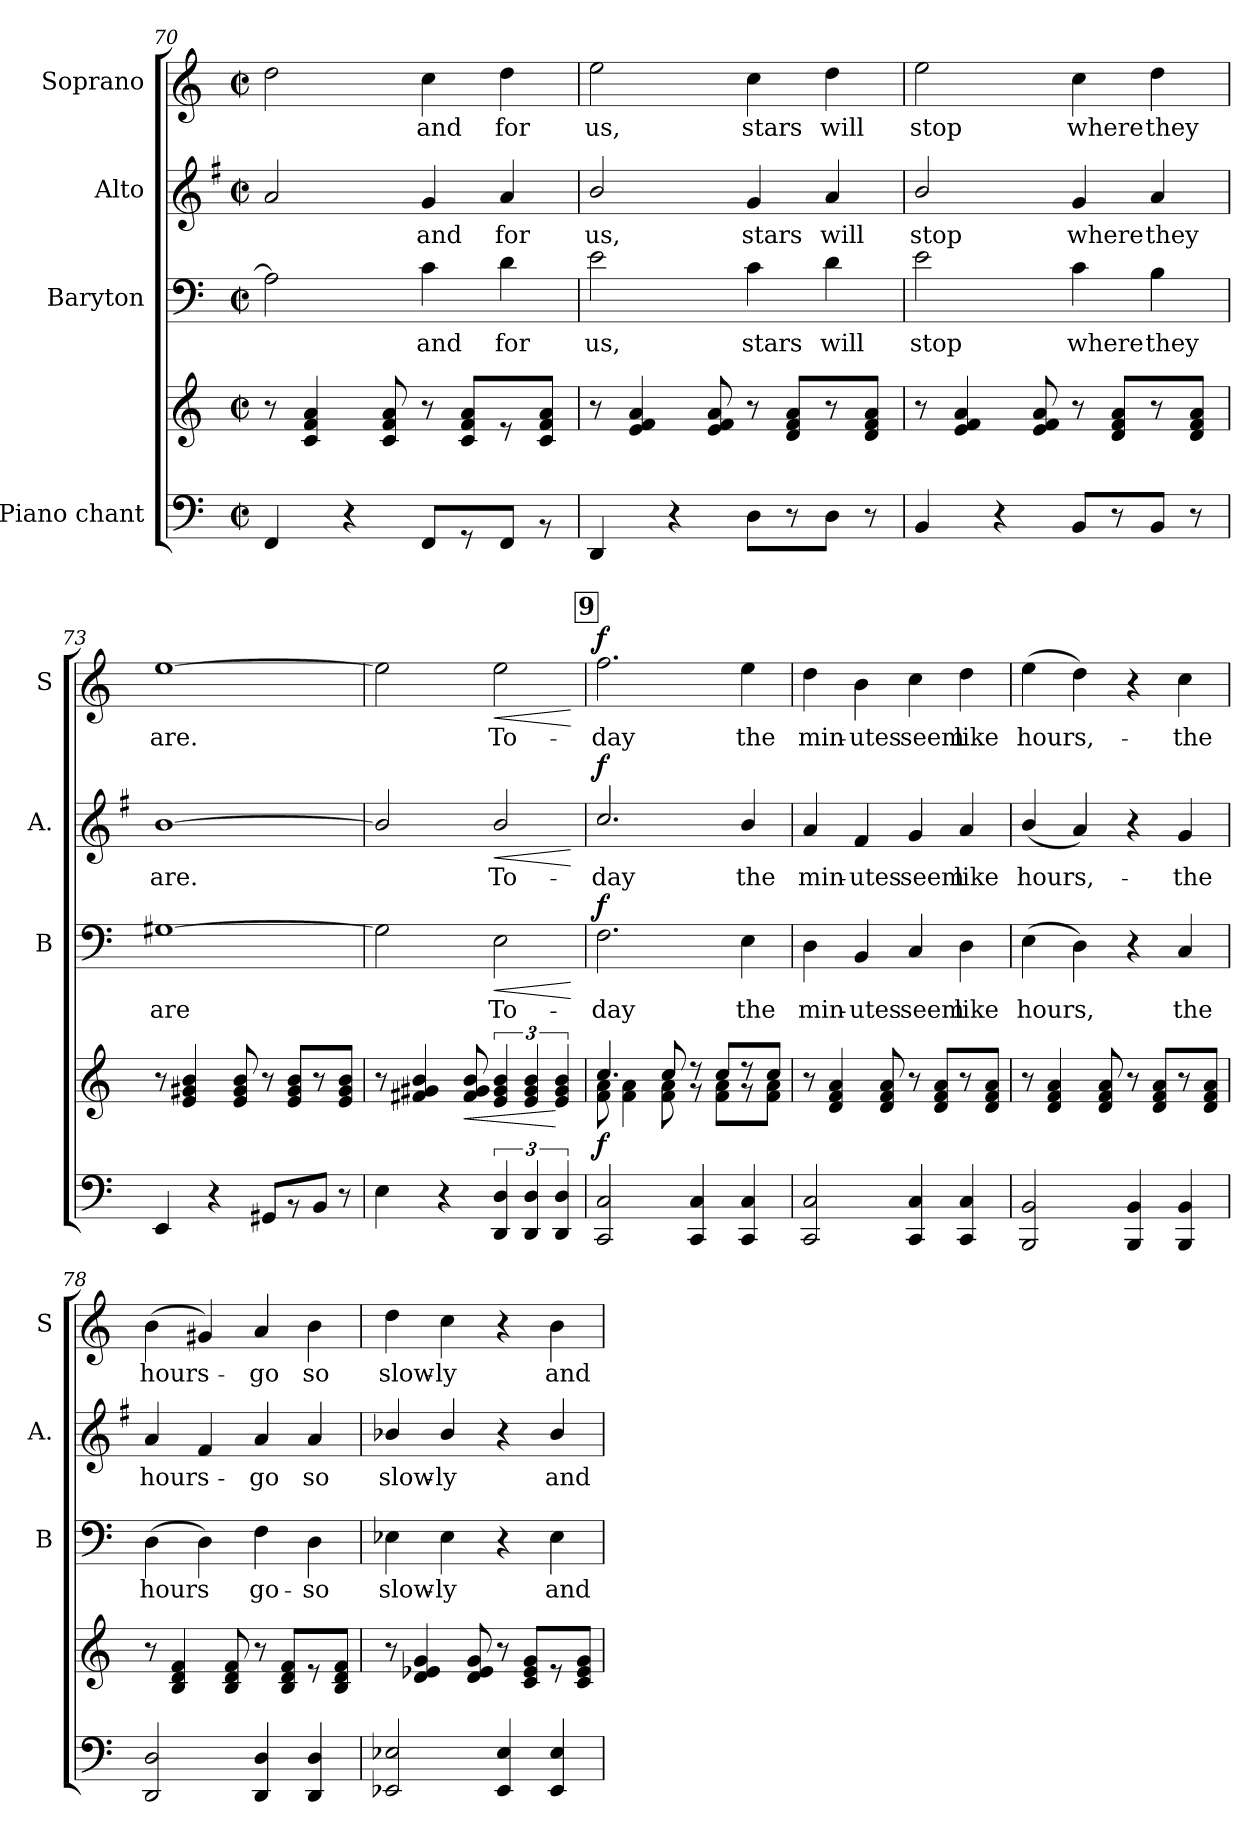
**kern	**kern	**dynam	**kern	**text	**dynam	**kern	**text	**dynam	**kern	**text	**dynam
*part4	*part4	*part4	*part3	*part3	*part3	*part2	*part2	*part2	*part1	*part1	*part1
*staff5	*staff4	*staff4/5	*staff3	*staff3	*staff3	*staff2	*staff2	*staff2	*staff1	*staff1	*staff1
*I"Piano chant	*	*	*I"Baryton	*	*	*I"Alto	*	*	*I"Soprano	*	*
*	*	*	*I'B	*	*	*I'A.	*	*	*I'S	*	*
*clefF4	*clefG2	*	*clefF4	*	*	*clefG2	*	*	*clefG2	*	*
*	*	*	*	*	*	*ITrd4c7	*	*	*	*	*
*k[]	*k[]	*	*k[]	*	*	*k[]	*	*	*k[]	*	*
*C:	*C:	*	*C:	*	*	*C:	*	*	*C:	*	*
*M2/2	*M2/2	*	*M2/2	*	*	*M2/2	*	*	*M2/2	*	*
*met(c|)	*met(c|)	*	*met(c|)	*	*	*met(c|)	*	*	*met(c|)	*	*
=70	=70	=70	=70	=70	=70	=70	=70	=70	=70	=70	=70
4FF/	8r	.	2A\]	.	.	2d/	.	.	2dd\	.	.
.	4c/ 4f/ 4a/	.	.	.	.	.	.	.	.	.	.
4r	.	.	.	.	.	.	.	.	.	.	.
.	8c/ 8f/ 8a/	.	.	.	.	.	.	.	.	.	.
8FF/L	8r	.	4c\	and	.	4c/	-and	.	4cc\	-and	.
8r	8c/ 8f/ 8a/L	.	.	.	.	.	.	.	.	.	.
8FF/J	8r	.	4d\	for	.	4d/	for	.	4dd\	for	.
8rBB	8c/ 8f/ 8a/J	.	.	.	.	.	.	.	.	.	.
=71	=71	=71	=71	=71	=71	=71	=71	=71	=71	=71	=71
4DD/	8r	.	2e\	us,	.	2e/	us,	.	2ee\	us,	.
.	4e/ 4f/ 4a/	.	.	.	.	.	.	.	.	.	.
4r	.	.	.	.	.	.	.	.	.	.	.
.	8e/ 8f/ 8a/	.	.	.	.	.	.	.	.	.	.
8D\L	8r	.	4c\	stars	.	4c/	stars	.	4cc\	stars	.
8r	8d/ 8f/ 8a/L	.	.	.	.	.	.	.	.	.	.
8D\J	8r	.	4d\	will	.	4d/	will	.	4dd\	will	.
8r	8d/ 8f/ 8a/J	.	.	.	.	.	.	.	.	.	.
!!LO:LB:g=z
=72	=72	=72	=72	=72	=72	=72	=72	=72	=72	=72	=72
4BB/	8r	.	2e\	stop	.	2e/	stop	.	2ee\	stop	.
.	4e/ 4f/ 4a/	.	.	.	.	.	.	.	.	.	.
4r	.	.	.	.	.	.	.	.	.	.	.
.	8e/ 8f/ 8a/	.	.	.	.	.	.	.	.	.	.
8BB/L	8r	.	4c\	where	.	4c/	where	.	4cc\	where	.
8r	8d/ 8f/ 8a/L	.	.	.	.	.	.	.	.	.	.
8BB/J	8r	.	4B\	they	.	4d/	they	.	4dd\	they	.
8r	8d/ 8f/ 8a/J	.	.	.	.	.	.	.	.	.	.
=73	=73	=73	=73	=73	=73	=73	=73	=73	=73	=73	=73
4EE/	8r	.	[1G#X	-are	.	[1e	-are.	.	[1ee	-are.	.
.	4e/ 4g#X/ 4b/	.	.	.	.	.	.	.	.	.	.
4r	.	.	.	.	.	.	.	.	.	.	.
.	8e/ 8g#/ 8b/	.	.	.	.	.	.	.	.	.	.
8GG#X/L	8r	.	.	.	.	.	.	.	.	.	.
8r	8e/ 8g#/ 8b/L	.	.	.	.	.	.	.	.	.	.
8BB/J	8r	.	.	.	.	.	.	.	.	.	.
8r	8e/ 8g#/ 8b/J	.	.	.	.	.	.	.	.	.	.
=74	=74	=74	=74	=74	=74	=74	=74	=74	=74	=74	=74
4E\	8r	.	2G#\]	.	.	2e/]	.	.	2ee\]	.	.
.	4f#X/ 4g#X/ 4b/	.	.	.	.	.	.	.	.	.	.
4r	.	.	.	.	.	.	.	.	.	.	.
!	!	!LO:HP:b	!	!	!	!	!	!	!	!	!
.	8f#/ 8g#/ 8b/	<	.	.	.	.	.	.	.	.	.
!	!	!	!	!	!LO:HP:b	!	!	!LO:HP:b	!	!	!LO:HP:b
6DD/ 6D/	6e/ 6g#/ 6b/	.	2E\	To-	<	2e/	To-	<	2ee\	To-	<
6DD/ 6D/	6e/ 6g#/ 6b/	.	.	.	.	.	.	.	.	.	.
6DD/ 6D/	6e/ 6g#/ 6b/	[	.	.	.	.	.	.	.	.	.
.	.	.	.	.	[	.	.	[	.	.	[
!!LO:REH:place=s1:a:B:fs=10.8:t=9
=75	=75	=75	=75	=75	=75	=75	=75	=75	=75	=75	=75
*	*^	*	*	*	*	*	*	*	*	*	*
!	!	!	!LO:DY:b	!	!	!LO:DY:b	!	!	!LO:DY:b	!	!	!LO:DY:b
2CC/ 2C/	4.cc/	8f\ 8a\	f	2.F\	-day	f	2.f/	-day	f	2.ff\	-day	f
.	.	4f\ 4a\	.	.	.	.	.	.	.	.	.	.
.	8cc/	8f\ 8a\	.	.	.	.	.	.	.	.	.	.
4CC/ 4C/	8r	8r	.	.	.	.	.	.	.	.	.	.
.	8cc/L	8f\ 8a\L	.	.	.	.	.	.	.	.	.	.
4CC/ 4C/	8r	8r	.	4E\	the	.	4e/	the	.	4ee\	the	.
.	8cc/J	8f\ 8a\J	.	.	.	.	.	.	.	.	.	.
*	*v	*v	*	*	*	*	*	*	*	*	*	*
=76	=76	=76	=76	=76	=76	=76	=76	=76	=76	=76	=76
2CC/ 2C/	8r	.	4D\	min-	.	4d/	min-	.	4dd\	min-	.
.	4d/ 4f/ 4a/	.	.	.	.	.	.	.	.	.	.
.	.	.	4BB/	-utes	.	4B/	-utes	.	4b\	-utes	.
.	8d/ 8f/ 8a/	.	.	.	.	.	.	.	.	.	.
4CC/ 4C/	8r	.	4C/	seem	.	4c/	seem	.	4cc\	seem	.
.	8d/ 8f/ 8a/L	.	.	.	.	.	.	.	.	.	.
4CC/ 4C/	8r	.	4D\	like	.	4d/	like	.	4dd\	like	.
.	8d/ 8f/ 8a/J	.	.	.	.	.	.	.	.	.	.
=77	=77	=77	=77	=77	=77	=77	=77	=77	=77	=77	=77
2BBB/ 2BB/	8r	.	(>4E\	hours,	.	(>4e/	hours,-	.	(>4ee\	hours,-	.
.	4d/ 4f/ 4a/	.	.	.	.	.	.	.	.	.	.
.	.	.	4D\)	.	.	4d/)	.	.	4dd\)	.	.
.	8d/ 8f/ 8a/	.	.	.	.	.	.	.	.	.	.
4BBB/ 4BB/	8r	.	4r	.	.	4r	.	.	4r	.	.
.	8d/ 8f/ 8a/L	.	.	.	.	.	.	.	.	.	.
4BBB/ 4BB/	8r	.	4C/	the	.	4c/	-the	.	4cc\	-the	.
.	8d/ 8f/ 8a/J	.	.	.	.	.	.	.	.	.	.
!!LO:PB:g=z
=78	=78	=78	=78	=78	=78	=78	=78	=78	=78	=78	=78
2DD/ 2D/	8r	.	(>4D\	hours	.	4d/	hours-	.	(>4b\	hours-	.
.	4B/ 4d/ 4f/	.	.	.	.	.	.	.	.	.	.
.	.	.	4D\)	.	.	4B/	.	.	4g#X/)	.	.
.	8B/ 8d/ 8f/	.	.	.	.	.	.	.	.	.	.
4DD/ 4D/	8r	.	4F\	go-	.	4d/	-go	.	4a/	-go	.
.	8B/ 8d/ 8f/L	.	.	.	.	.	.	.	.	.	.
4DD/ 4D/	8r	.	4D\	-so	.	4d/	so	.	4b\	so	.
.	8B/ 8d/ 8f/J	.	.	.	.	.	.	.	.	.	.
=79	=79	=79	=79	=79	=79	=79	=79	=79	=79	=79	=79
2EE-X/ 2E-X/	8r	.	4E-X\	slow-	.	4e-X/	slow-	.	4dd\	slow-	.
.	4d/ 4e-X/ 4g/	.	.	.	.	.	.	.	.	.	.
.	.	.	4E-\	-ly	.	4e-/	-ly	.	4cc\	-ly	.
.	8d/ 8e-/ 8g/	.	.	.	.	.	.	.	.	.	.
4EE-/ 4E-/	8r	.	4r	.	.	4r	.	.	4r	.	.
.	8c/ 8e-/ 8g/L	.	.	.	.	.	.	.	.	.	.
4EE-/ 4E-/	8r	.	4E-\	and	.	4e-/	and	.	4b\	and	.
.	8c/ 8e-/ 8g/J	.	.	.	.	.	.	.	.	.	.
=	=	=	=	=	=	=	=	=	=	=	=
*-	*-	*-	*-	*-	*-	*-	*-	*-	*-	*-	*-
